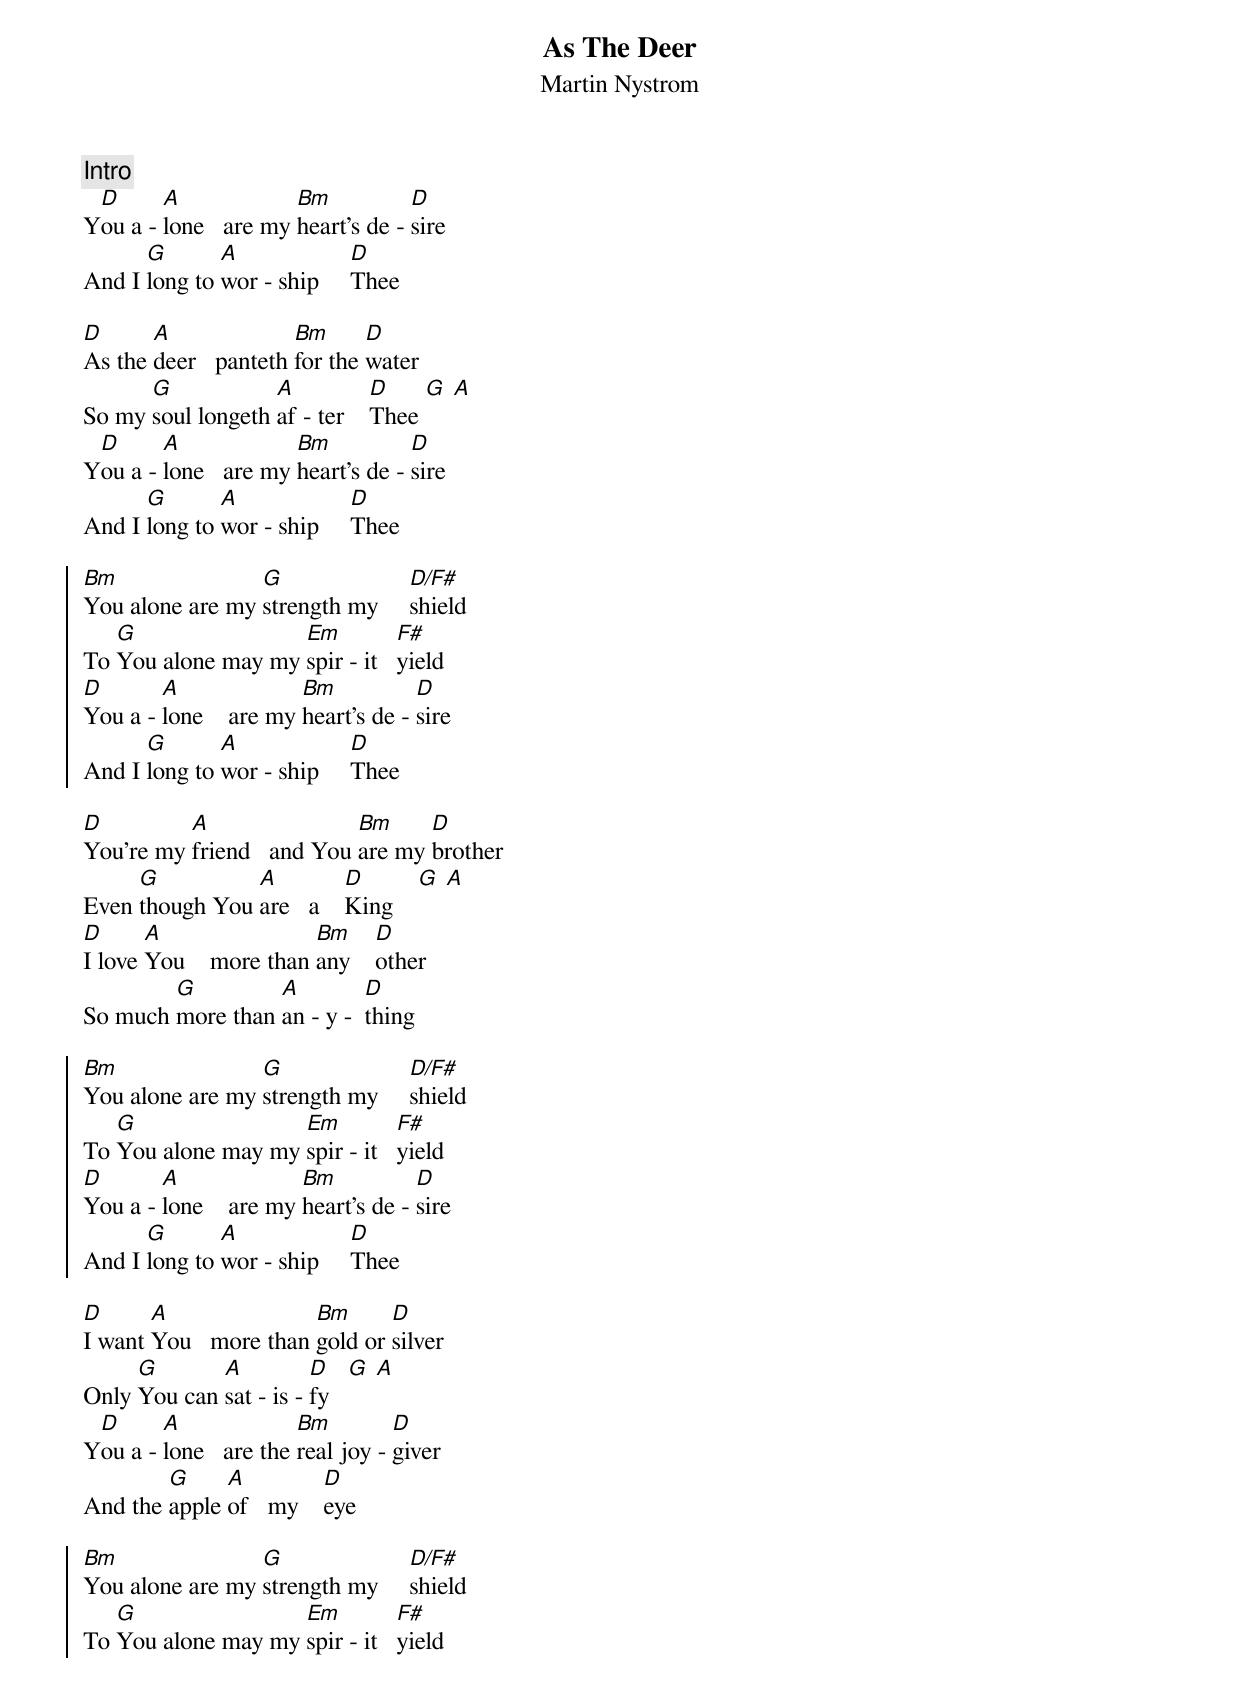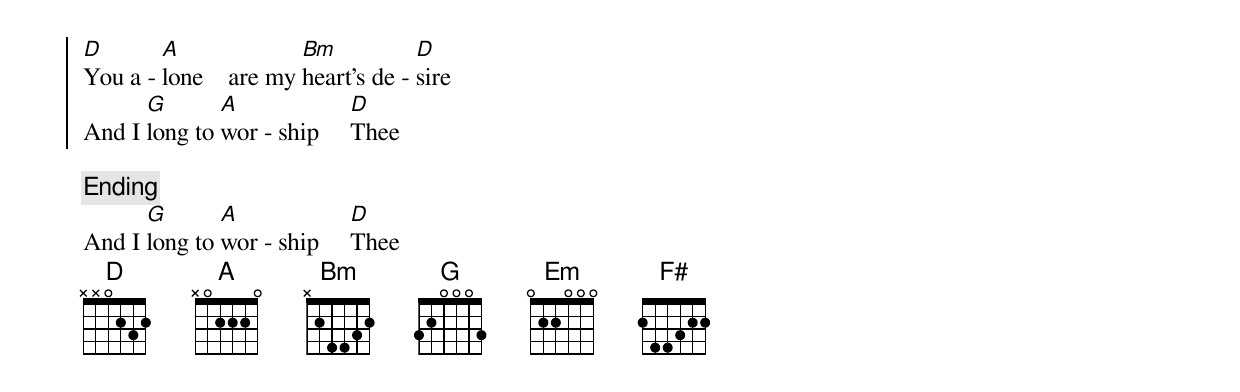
{title:As The Deer}
{subtitle:Martin Nystrom}
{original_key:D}
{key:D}
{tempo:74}
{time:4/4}
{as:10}

{c:Intro}
Y[D]ou a - [A]lone   are my [Bm]heart’s de - [D]sire
And I [G]long to [A]wor - ship     [D]Thee

[D]As the [A]deer   panteth [Bm]for the [D]water
So my [G]soul longeth [A]af - ter    [D]Thee [G] [A]
Y[D]ou a - [A]lone   are my [Bm]heart’s de - [D]sire
And I [G]long to [A]wor - ship     [D]Thee

{soc}
[Bm]You alone are my [G]strength my     [D/F#]shield
To [G]You alone may my [Em]spir - it   [F#]yield
[D]You a - [A]lone    are my [Bm]heart’s de - [D]sire
And I [G]long to [A]wor - ship     [D]Thee
{eoc}

[D]You’re my [A]friend   and You [Bm]are my [D]brother
Even [G]though You [A]are   a    [D]King    [G] [A]
[D]I love [A]You    more than [Bm]any    [D]other
So much [G]more than [A]an - y -  [D]thing

{soc}
[Bm]You alone are my [G]strength my     [D/F#]shield
To [G]You alone may my [Em]spir - it   [F#]yield
[D]You a - [A]lone    are my [Bm]heart’s de - [D]sire
And I [G]long to [A]wor - ship     [D]Thee
{eoc}

[D]I want [A]You   more than [Bm]gold or [D]silver
Only [G]You can [A]sat - is - [D]fy   [G] [A]
Y[D]ou a - [A]lone   are the [Bm]real joy - [D]giver
And the [G]apple [A]of   my    [D]eye

{soc}
[Bm]You alone are my [G]strength my     [D/F#]shield
To [G]You alone may my [Em]spir - it   [F#]yield
[D]You a - [A]lone    are my [Bm]heart’s de - [D]sire
And I [G]long to [A]wor - ship     [D]Thee
{eoc}

{c:Ending}
And I [G]long to [A]wor - ship     [D]Thee
